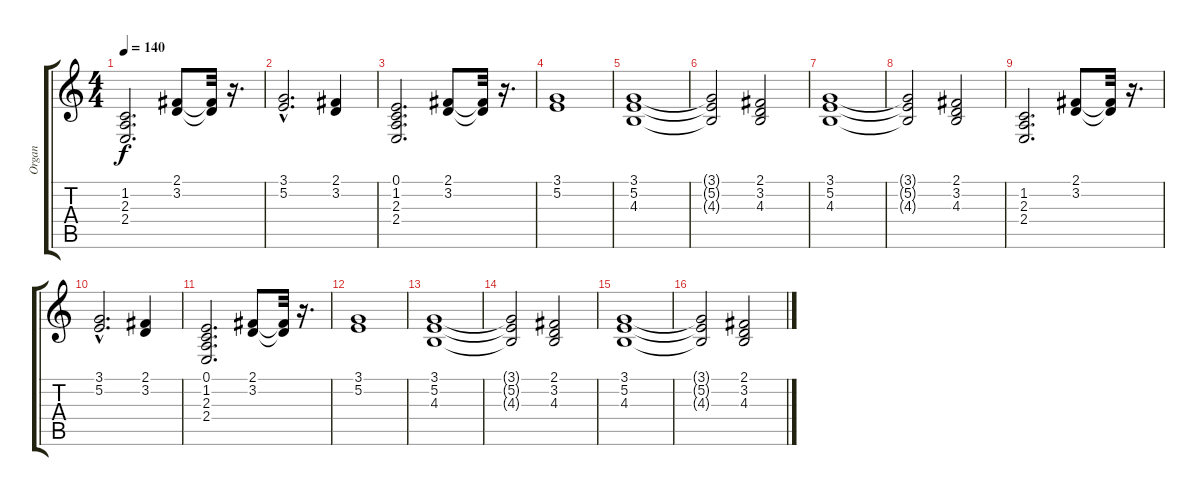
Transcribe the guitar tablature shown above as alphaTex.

\track ("Organ" "Organ") {instrument drawbarorgan}
\staff {score tabs}
\tuning (E4 B3 G3 D3 A2 E2) {hide}
\ts (4 4)
\tempo 140
\clef g2
\ks c
(1.2 2.3 2.4).2{d dy f} (2.1 3.2).8 (2.1{t} 3.2{t}).32 r.16{d} |
(3.1{hac} 5.2{hac}).2{d} (2.1 3.2).4 |
(0.1 1.2 2.3 2.4).2{d} (2.1 3.2).8 (2.1{t} 3.2{t}).32 r.16{d} |
(3.1 5.2).1 |
(3.1 5.2 4.3).1 |
(3.1{t} 5.2{t} 4.3{t}).2 (2.1 3.2 4.3).2 |
(3.1 5.2 4.3).1 |
(3.1{t} 5.2{t} 4.3{t}).2 (2.1 3.2 4.3).2 |
(1.2 2.3 2.4).2{d} (2.1 3.2).8 (2.1{t} 3.2{t}).32 r.16{d} |
(3.1{hac} 5.2{hac}).2{d} (2.1 3.2).4 |
(0.1 1.2 2.3 2.4).2{d} (2.1 3.2).8 (2.1{t} 3.2{t}).32 r.16{d} |
(3.1 5.2).1 |
(3.1 5.2 4.3).1 |
(3.1{t} 5.2{t} 4.3{t}).2 (2.1 3.2 4.3).2 |
(3.1 5.2 4.3).1 |
(3.1{t} 5.2{t} 4.3{t}).2 (2.1 3.2 4.3).2
